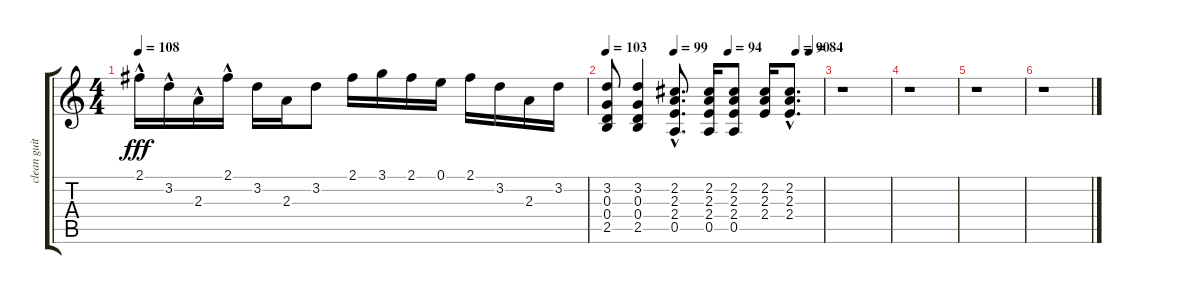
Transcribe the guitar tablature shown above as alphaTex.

\track ("clean guitar" "clean guit") {instrument electricguitarclean}
\staff {score tabs}
\tuning (E4 B3 G3 D3 A2 E2) {hide}
\ts (4 4)
\tempo 108
\clef g2
\ks c
2.1{hac}.16{dy fff} 3.2{hac}.16 2.3{hac}.16 2.1{hac}.16 3.2.16 2.3.16 3.2.8 2.1.16 3.1.16 2.1.16 0.1.16 2.1.16 3.2.16 2.3.16 3.2.16 |
\tempo 103
\tempo (99 0.3125)
\tempo (94 0.5625)
\tempo (90 0.875)
\tempo (84 0.9375)
(3.2 0.3 0.4 2.5).8 (3.2 0.3 0.4 2.5).4 (2.2{hac} 2.3{hac} 2.4{hac} 0.5{hac}).8{d} (2.2 2.3 2.4 0.5).16 (2.2 2.3 2.4 0.5).8 (2.2 2.3 2.4).16 (2.2{hac} 2.3{hac} 2.4{hac}).8{d} |
r.1 |
r.1 |
r.1 |
r.1
